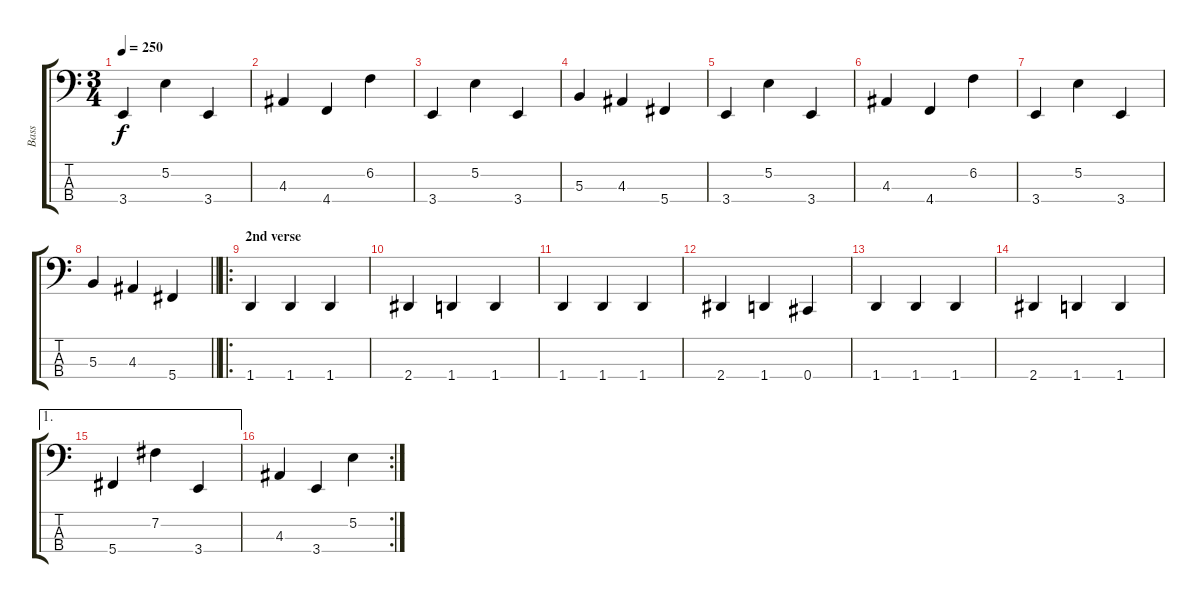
\track ("Bass" "Bass") {instrument electricbassfinger}
\staff {score tabs}
\tuning (E2 B1 Gb1 Db1) {hide}
\ts (3 4)
\tempo 250
\clef f4
\ks c
3.4.4{dy f} 5.2.4 3.4.4 |
4.3.4 4.4.4 6.2.4 |
3.4.4 5.2.4 3.4.4 |
5.3.4 4.3.4 5.4.4 |
3.4.4 5.2.4 3.4.4 |
4.3.4 4.4.4 6.2.4 |
3.4.4 5.2.4 3.4.4 |
\barLineRight lightlight
5.3.4 4.3.4 5.4.4 |
\ro
\section ("" "2nd verse")
1.4.4 1.4.4 1.4.4 |
2.4.4 1.4.4 1.4.4 |
1.4.4 1.4.4 1.4.4 |
2.4.4 1.4.4 0.4.4 |
1.4.4 1.4.4 1.4.4 |
2.4.4 1.4.4 1.4.4 |
\ae 1
5.4.4 7.2.4 3.4.4 |
\rc 2
4.3.4 3.4.4 5.2.4
